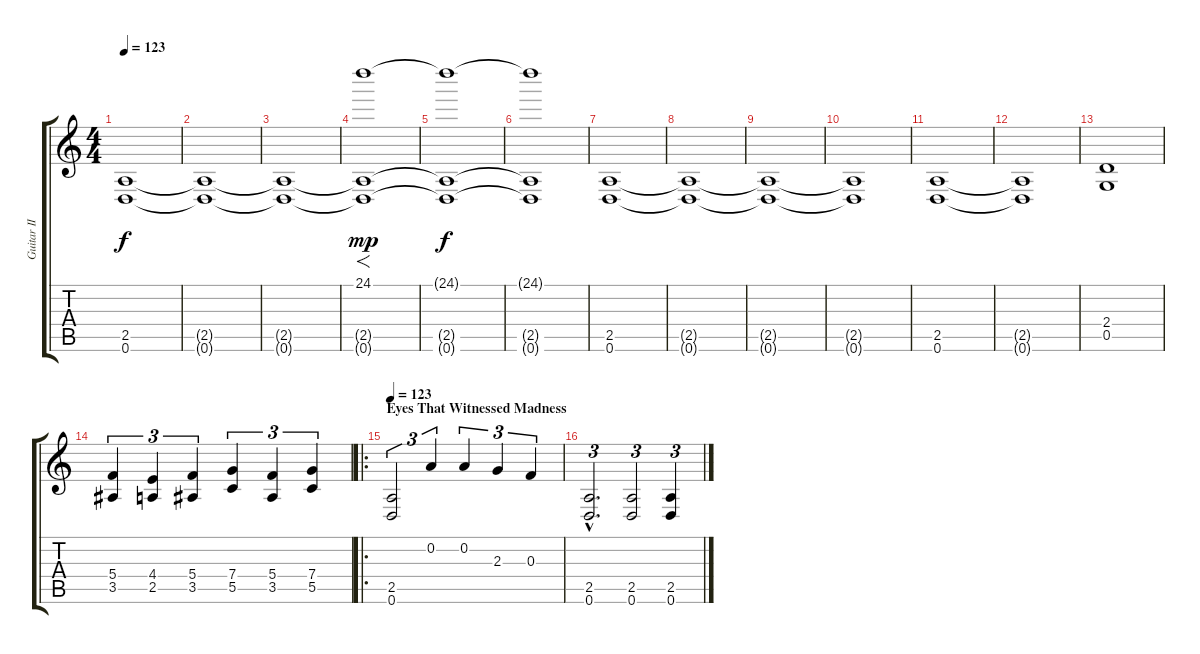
\track ("Guitar II" "Guitar II") {instrument distortionguitar}
\staff {score tabs}
\tuning (D4 A3 F3 C3 G2 D2) {hide}
\ts (4 4)
\tempo 123
\clef g2
\ks c
(2.5{t} 0.6{t}).1{dy f} |
(2.5{t} 0.6{t}).1 |
(2.5{t} 0.6{t}).1 |
(24.1 2.5{t} 0.6{t}).1{f dy mp} |
(24.1{t} 2.5{t} 0.6{t}).1{dy f} |
(24.1{t} 2.5{t} 0.6{t}).1 |
(2.5 0.6).1 |
(2.5{t} 0.6{t}).1 |
(2.5{t} 0.6{t}).1 |
(2.5{t} 0.6{t}).1 |
(2.5 0.6).1 |
(2.5{t} 0.6{t}).1 |
(2.4 0.5).1 |
(5.4 3.5).4{tu (3 2)} (4.4 2.5).4{tu (3 2)} (5.4 3.5).4{tu (3 2)} (7.4 5.5).4{tu (3 2)} (5.4 3.5).4{tu (3 2)} (7.4 5.5).4{tu (3 2)} |
\ro
\section ("" "Eyes That Witnessed Madness")
\tempo 123
(2.5 0.6).2{tu (3 2)} 0.2.4{tu (3 2)} 0.2.4{tu (3 2)} 2.3.4{tu (3 2)} 0.3.4{tu (3 2)} |
(2.5{hac} 0.6{hac}).2{d tu (3 2)} (2.5 0.6).2{tu (3 2)} (2.5 0.6).4{tu (3 2)}
